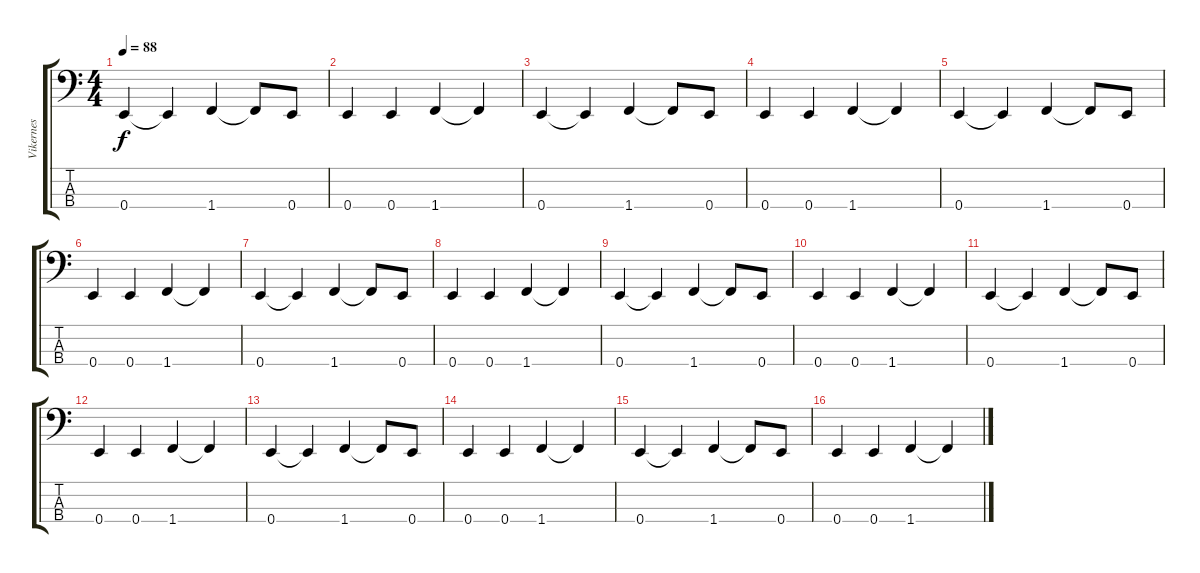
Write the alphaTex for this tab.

\track ("Vikernes" "Vikernes") {instrument electricbassfinger}
\staff {score tabs}
\tuning (G2 D2 A1 E1) {hide}
\ts (4 4)
\tempo 88
\clef f4
\ks c
0.4.4{dy f} 0.4{t}.4 1.4.4 1.4{t}.8 0.4.8 |
0.4.4 0.4.4 1.4.4 1.4{t}.4 |
0.4.4 0.4{t}.4 1.4.4 1.4{t}.8 0.4.8 |
0.4.4 0.4.4 1.4.4 1.4{t}.4 |
0.4.4 0.4{t}.4 1.4.4 1.4{t}.8 0.4.8 |
0.4.4 0.4.4 1.4.4 1.4{t}.4 |
0.4.4 0.4{t}.4 1.4.4 1.4{t}.8 0.4.8 |
0.4.4 0.4.4 1.4.4 1.4{t}.4 |
0.4.4 0.4{t}.4 1.4.4 1.4{t}.8 0.4.8 |
0.4.4 0.4.4 1.4.4 1.4{t}.4 |
0.4.4 0.4{t}.4 1.4.4 1.4{t}.8 0.4.8 |
0.4.4 0.4.4 1.4.4 1.4{t}.4 |
0.4.4 0.4{t}.4 1.4.4 1.4{t}.8 0.4.8 |
0.4.4 0.4.4 1.4.4 1.4{t}.4 |
0.4.4 0.4{t}.4 1.4.4 1.4{t}.8 0.4.8 |
0.4.4 0.4.4 1.4.4 1.4{t}.4
